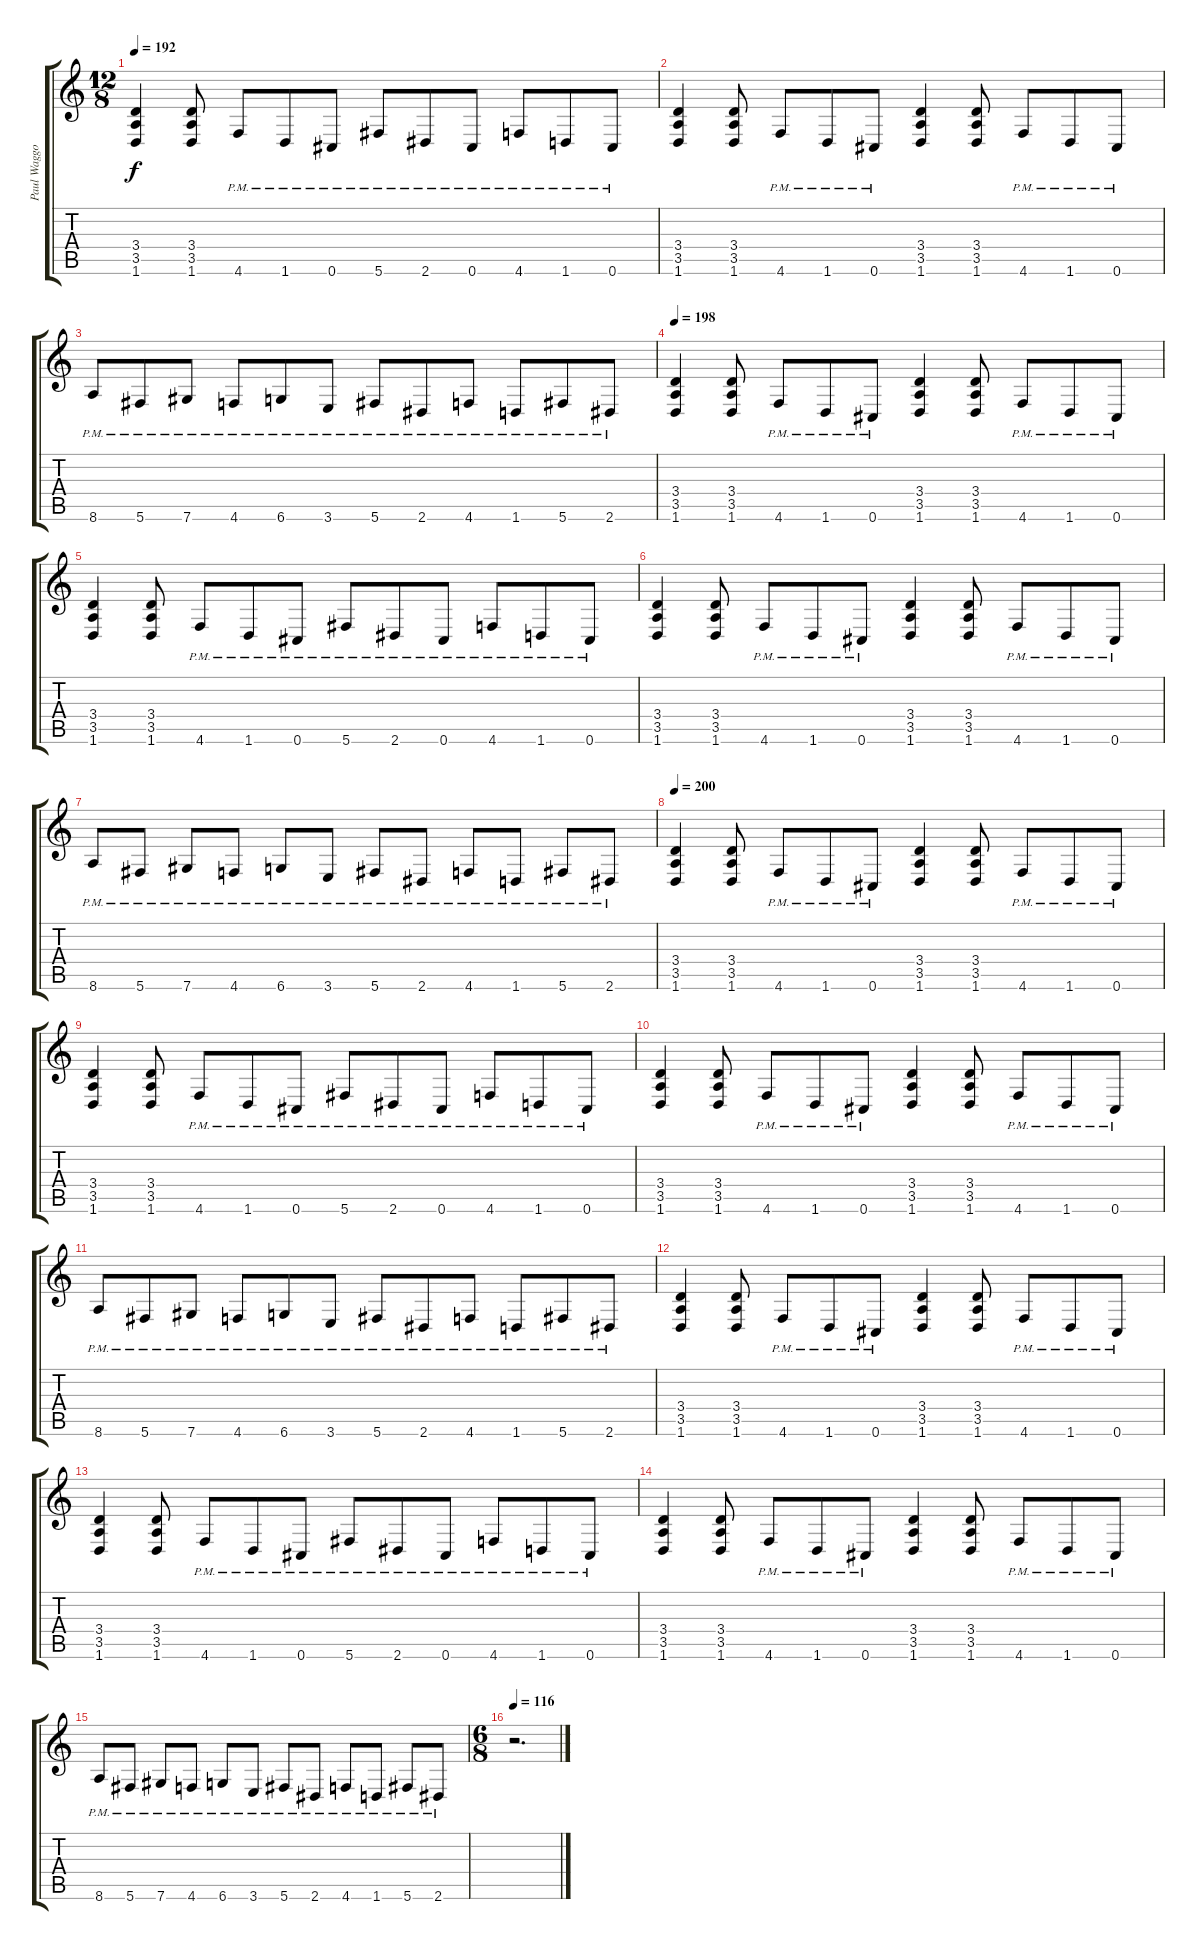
\track ("Paul Waggoner" "Paul Waggo") {instrument overdrivenguitar}
\staff {score tabs}
\tuning (Db4 Ab3 E3 B2 Gb2 Db2) {hide}
\ts (12 8)
\tempo 192
\clef g2
\ks c
(3.4 3.5 1.6).4{dy f} (3.4 3.5 1.6).8 4.6{pm}.8 1.6{pm}.8 0.6{pm}.8 5.6{pm}.8 2.6{pm}.8 0.6{pm}.8 4.6{pm}.8 1.6{pm}.8 0.6{pm}.8 |
(3.4 3.5 1.6).4 (3.4 3.5 1.6).8 4.6{pm}.8 1.6{pm}.8 0.6{pm}.8 (3.4 3.5 1.6).4 (3.4 3.5 1.6).8 4.6{pm}.8 1.6{pm}.8 0.6{pm}.8 |
8.6{pm}.8 5.6{pm}.8 7.6{pm}.8 4.6{pm}.8 6.6{pm}.8 3.6{pm}.8 5.6{pm}.8 2.6{pm}.8 4.6{pm}.8 1.6{pm}.8 5.6{pm}.8 2.6{pm}.8 |
\tempo 198
(3.4 3.5 1.6).4 (3.4 3.5 1.6).8 4.6{pm}.8 1.6{pm}.8 0.6{pm}.8 (3.4 3.5 1.6).4 (3.4 3.5 1.6).8 4.6{pm}.8 1.6{pm}.8 0.6{pm}.8 |
(3.4 3.5 1.6).4 (3.4 3.5 1.6).8 4.6{pm}.8 1.6{pm}.8 0.6{pm}.8 5.6{pm}.8 2.6{pm}.8 0.6{pm}.8 4.6{pm}.8 1.6{pm}.8 0.6{pm}.8 |
(3.4 3.5 1.6).4 (3.4 3.5 1.6).8 4.6{pm}.8 1.6{pm}.8 0.6{pm}.8 (3.4 3.5 1.6).4 (3.4 3.5 1.6).8 4.6{pm}.8 1.6{pm}.8 0.6{pm}.8 |
8.6{pm}.8 5.6{pm}.8{beam split} 7.6{pm}.8{beam merge} 4.6{pm}.8{beam split} 6.6{pm}.8 3.6{pm}.8{beam split} 5.6{pm}.8 2.6{pm}.8{beam split} 4.6{pm}.8{beam merge} 1.6{pm}.8{beam split} 5.6{pm}.8 2.6{pm}.8 |
\tempo 200
(3.4 3.5 1.6).4 (3.4 3.5 1.6).8 4.6{pm}.8 1.6{pm}.8 0.6{pm}.8 (3.4 3.5 1.6).4 (3.4 3.5 1.6).8 4.6{pm}.8 1.6{pm}.8 0.6{pm}.8 |
(3.4 3.5 1.6).4 (3.4 3.5 1.6).8 4.6{pm}.8 1.6{pm}.8 0.6{pm}.8 5.6{pm}.8 2.6{pm}.8 0.6{pm}.8 4.6{pm}.8 1.6{pm}.8 0.6{pm}.8 |
(3.4 3.5 1.6).4 (3.4 3.5 1.6).8 4.6{pm}.8 1.6{pm}.8 0.6{pm}.8 (3.4 3.5 1.6).4 (3.4 3.5 1.6).8 4.6{pm}.8 1.6{pm}.8 0.6{pm}.8 |
8.6{pm}.8 5.6{pm}.8 7.6{pm}.8 4.6{pm}.8 6.6{pm}.8 3.6{pm}.8 5.6{pm}.8 2.6{pm}.8 4.6{pm}.8 1.6{pm}.8 5.6{pm}.8 2.6{pm}.8 |
(3.4 3.5 1.6).4 (3.4 3.5 1.6).8 4.6{pm}.8 1.6{pm}.8 0.6{pm}.8 (3.4 3.5 1.6).4 (3.4 3.5 1.6).8 4.6{pm}.8 1.6{pm}.8 0.6{pm}.8 |
(3.4 3.5 1.6).4 (3.4 3.5 1.6).8 4.6{pm}.8 1.6{pm}.8 0.6{pm}.8 5.6{pm}.8 2.6{pm}.8 0.6{pm}.8 4.6{pm}.8 1.6{pm}.8 0.6{pm}.8 |
(3.4 3.5 1.6).4 (3.4 3.5 1.6).8 4.6{pm}.8 1.6{pm}.8 0.6{pm}.8 (3.4 3.5 1.6).4 (3.4 3.5 1.6).8 4.6{pm}.8 1.6{pm}.8 0.6{pm}.8 |
8.6{pm}.8 5.6{pm}.8{beam split} 7.6{pm}.8{beam merge} 4.6{pm}.8{beam split} 6.6{pm}.8 3.6{pm}.8{beam split} 5.6{pm}.8 2.6{pm}.8{beam split} 4.6{pm}.8{beam merge} 1.6{pm}.8{beam split} 5.6{pm}.8 2.6{pm}.8 |
\ts (6 8)
\tempo 116
r.2{d}
